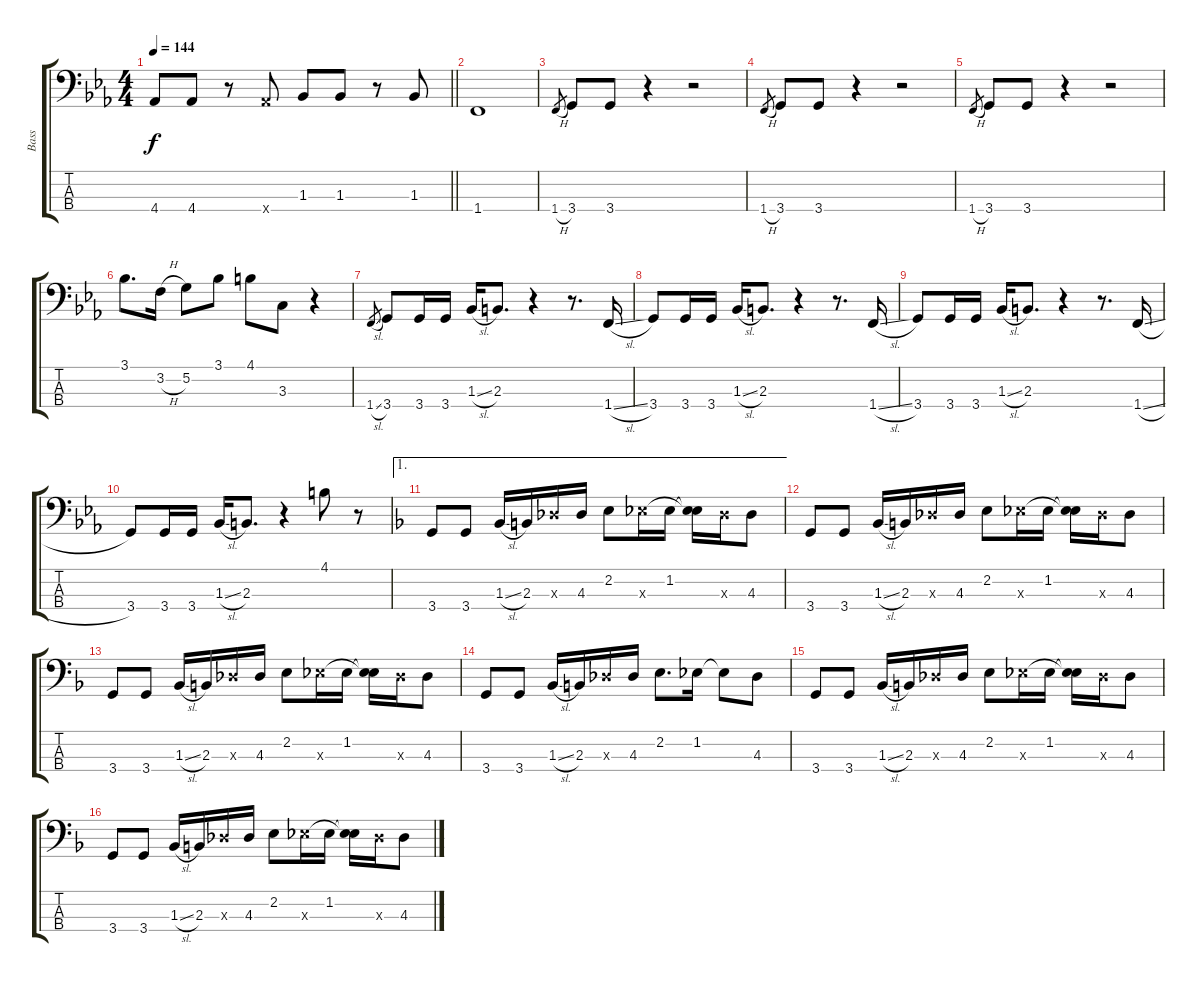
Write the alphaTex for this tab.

\track ("Bass" "Bass") {instrument slapbass1}
\staff {score tabs}
\tuning (G2 D2 A1 E1) {hide}
\ts (4 4)
\tempo 144
\clef f4
\barLineRight lightlight
\ks eb
4.4.8{dy f} 4.4.8 r.8 4.4{x}.8 1.3.8 1.3.8 r.8 1.3.8 |
1.4.1 |
1.4{h}.8{gr} 3.4.8 3.4.8 r.4 r.2 |
1.4{h}.8{gr} 3.4.8 3.4.8 r.4 r.2 |
1.4{h}.8{gr} 3.4.8 3.4.8 r.4 r.2 |
3.1.8{d} 3.2{h}.16 5.2.8 3.1.8 4.1.8 3.3.8 r.4 |
1.4{sl}.8{gr} 3.4.8 3.4.16 3.4.16 1.3{sl}.16 2.3.8{d} r.4 r.8{d} 1.4{sl}.16 |
3.4.8 3.4.16 3.4.16 1.3{sl}.16 2.3.8{d} r.4 r.8{d} 1.4{sl}.16 |
3.4.8 3.4.16 3.4.16 1.3{sl}.16 2.3.8{d} r.4 r.8{d} 1.4{sl}.16 |
3.4.8 3.4.16 3.4.16 1.3{sl}.16 2.3.8{d} r.4 4.1.8 r.8 |
\ae 1
\ks f
3.4.8 3.4.8 1.3{sl}.16 2.3.16 4.3{x}.16 4.3.16 2.2.8 6.3{x}.16 1.2.16 (1.2{t} 6.3{t}).16 4.3{x}.16 4.3.8 |
3.4.8 3.4.8 1.3{sl}.16 2.3.16 4.3{x}.16 4.3.16 2.2.8 6.3{x}.16 1.2.16 (1.2{t} 6.3{t}).16 4.3{x}.16 4.3.8 |
3.4.8 3.4.8 1.3{sl}.16 2.3.16 4.3{x}.16 4.3.16 2.2.8 6.3{x}.16 1.2.16 (1.2{t} 6.3{t}).16 4.3{x}.16 4.3.8 |
3.4.8 3.4.8 1.3{sl}.16 2.3.16 4.3{x}.16 4.3.16 2.2.8{d} 1.2.16 1.2{t}.8 4.3.8 |
3.4.8 3.4.8 1.3{sl}.16 2.3.16 4.3{x}.16 4.3.16 2.2.8 6.3{x}.16 1.2.16 (1.2{t} 6.3{t}).16 4.3{x}.16 4.3.8 |
3.4.8 3.4.8 1.3{sl}.16 2.3.16 4.3{x}.16 4.3.16 2.2.8 6.3{x}.16 1.2.16 (1.2{t} 6.3{t}).16 4.3{x}.16 4.3.8
